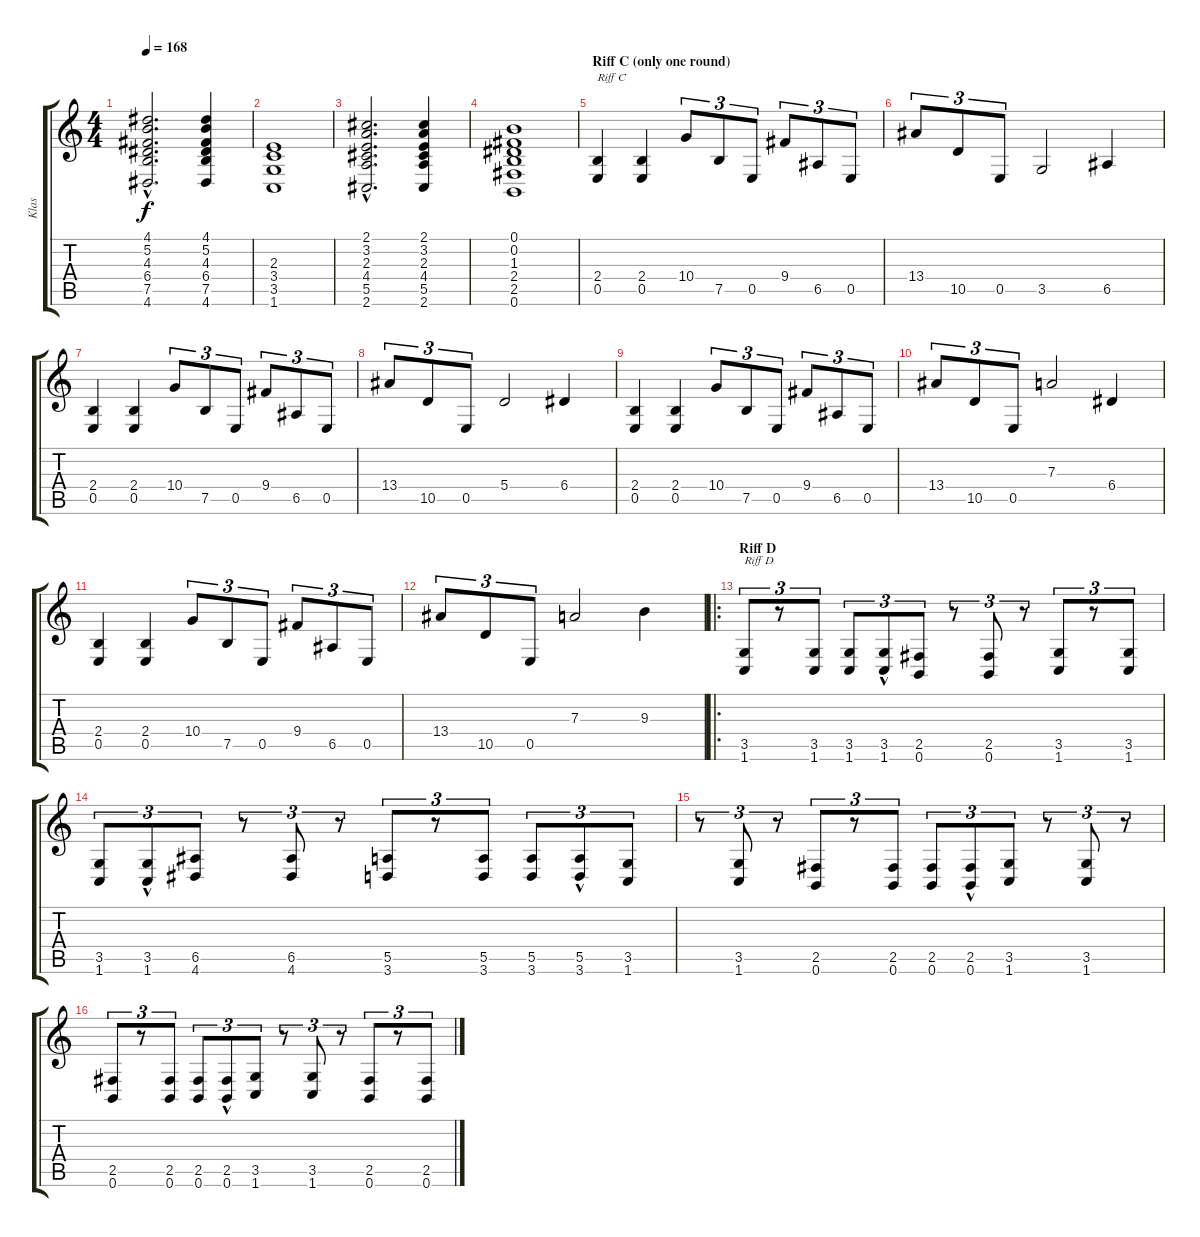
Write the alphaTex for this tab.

\track ("Klas" "Klas") {instrument distortionguitar}
\staff {score tabs}
\tuning (B3 Gb3 D3 A2 E2 B1) {hide}
\ts (4 4)
\tempo 168
\clef g2
\ks c
(4.1{hac} 5.2{hac} 4.3{hac} 6.4{hac} 7.5{hac} 4.6{hac}).2{d dy f} (4.1 5.2 4.3 6.4 7.5 4.6).4 |
(2.3 3.4 3.5 1.6).1 |
(2.1{hac} 3.2{hac} 2.3{hac} 4.4{hac} 5.5{hac} 2.6{hac}).2{d} (2.1 3.2 2.3 4.4 5.5 2.6).4 |
(0.1 0.2 1.3 2.4 2.5 0.6).1 |
\section ("" "Riff C (only one round)")
(2.4 0.5).4{txt "Riff C"} (2.4 0.5).4 10.4.8{tu (3 2)} 7.5.8{tu (3 2)} 0.5.8{tu (3 2)} 9.4.8{tu (3 2)} 6.5.8{tu (3 2)} 0.5.8{tu (3 2)} |
13.4.8{tu (3 2)} 10.5.8{tu (3 2)} 0.5.8{tu (3 2)} 3.5.2 6.5.4 |
(2.4 0.5).4 (2.4 0.5).4 10.4.8{tu (3 2)} 7.5.8{tu (3 2)} 0.5.8{tu (3 2)} 9.4.8{tu (3 2)} 6.5.8{tu (3 2)} 0.5.8{tu (3 2)} |
13.4.8{tu (3 2)} 10.5.8{tu (3 2)} 0.5.8{tu (3 2)} 5.4.2 6.4.4 |
(2.4 0.5).4 (2.4 0.5).4 10.4.8{tu (3 2)} 7.5.8{tu (3 2)} 0.5.8{tu (3 2)} 9.4.8{tu (3 2)} 6.5.8{tu (3 2)} 0.5.8{tu (3 2)} |
13.4.8{tu (3 2)} 10.5.8{tu (3 2)} 0.5.8{tu (3 2)} 7.3.2 6.4.4 |
(2.4 0.5).4 (2.4 0.5).4 10.4.8{tu (3 2)} 7.5.8{tu (3 2)} 0.5.8{tu (3 2)} 9.4.8{tu (3 2)} 6.5.8{tu (3 2)} 0.5.8{tu (3 2)} |
13.4.8{tu (3 2)} 10.5.8{tu (3 2)} 0.5.8{tu (3 2)} 7.3.2 9.3.4 |
\ro
\section ("" "Riff D")
(3.5 1.6).8{tu (3 2) txt "Riff D"} r.8{tu (3 2)} (3.5 1.6).8{tu (3 2)} (3.5 1.6).8{tu (3 2)} (3.5{hac} 1.6{hac}).8{tu (3 2)} (2.5 0.6).8{tu (3 2)} r.8{tu (3 2)} (2.5 0.6).8{tu (3 2)} r.8{tu (3 2)} (3.5 1.6).8{tu (3 2)} r.8{tu (3 2)} (3.5 1.6).8{tu (3 2)} |
(3.5 1.6).8{tu (3 2)} (3.5{hac} 1.6{hac}).8{tu (3 2)} (6.5 4.6).8{tu (3 2)} r.8{tu (3 2)} (6.5 4.6).8{tu (3 2)} r.8{tu (3 2)} (5.5 3.6).8{tu (3 2)} r.8{tu (3 2)} (5.5 3.6).8{tu (3 2)} (5.5 3.6).8{tu (3 2)} (5.5 3.6{hac}).8{tu (3 2)} (3.5 1.6).8{tu (3 2)} |
r.8{tu (3 2)} (3.5 1.6).8{tu (3 2)} r.8{tu (3 2)} (2.5 0.6).8{tu (3 2)} r.8{tu (3 2)} (2.5 0.6).8{tu (3 2)} (2.5 0.6).8{tu (3 2)} (2.5{hac} 0.6{hac}).8{tu (3 2)} (3.5 1.6).8{tu (3 2)} r.8{tu (3 2)} (3.5 1.6).8{tu (3 2)} r.8{tu (3 2)} |
(2.5 0.6).8{tu (3 2)} r.8{tu (3 2)} (2.5 0.6).8{tu (3 2)} (2.5 0.6).8{tu (3 2)} (2.5{hac} 0.6{hac}).8{tu (3 2)} (3.5 1.6).8{tu (3 2)} r.8{tu (3 2)} (3.5 1.6).8{tu (3 2)} r.8{tu (3 2)} (2.5 0.6).8{tu (3 2)} r.8{tu (3 2)} (2.5 0.6).8{tu (3 2)}
